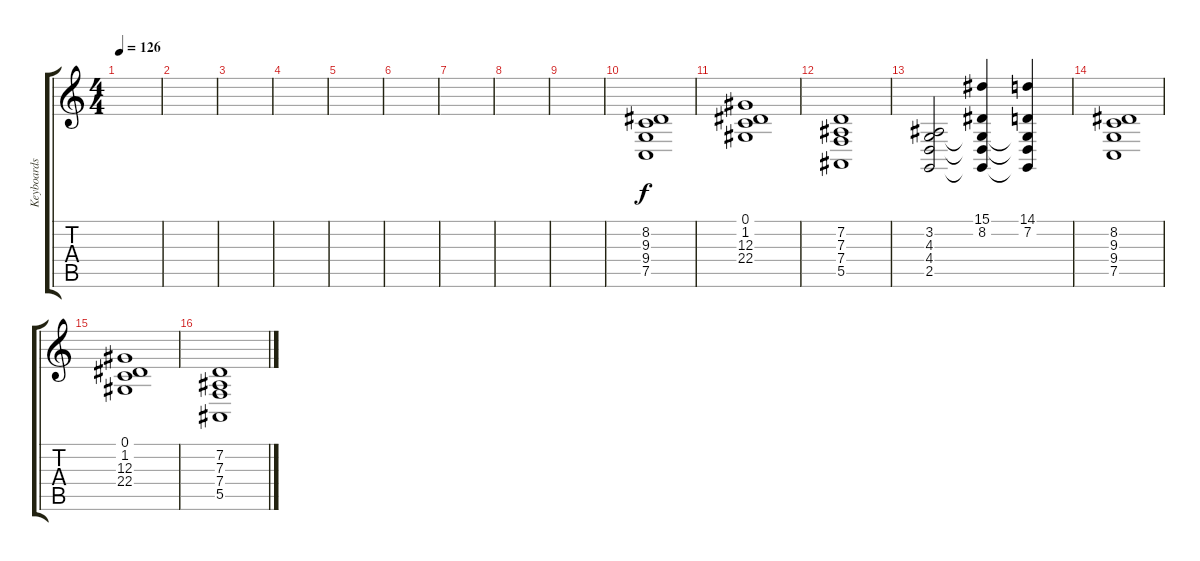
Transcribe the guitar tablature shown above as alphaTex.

\track ("Keyboards" "Keyboards") {instrument stringensemble1}
\staff {score tabs}
\tuning (C4 G3 Eb3 Bb2 F2 C2) {hide}
\ts (4 4)
\tempo 126
\clef g2
\ks c
|
|
|
|
|
|
|
|
|
(8.2 9.3 9.4 7.5).1{instrument synthstrings1} |
(0.1 1.2 12.3 22.4).1 |
(7.2 7.3 7.4 5.5).1 |
(3.2 4.3 4.4 2.5).2 (15.1 8.2 4.3{t} 4.4{t} 2.5{t}).4{instrument stringensemble1} (14.1 7.2 4.3{t} 4.4{t} 2.5{t}).4{instrument stringensemble1} |
(8.2 9.3 9.4 7.5).1{instrument synthstrings1} |
(0.1 1.2 12.3 22.4).1 |
(7.2 7.3 7.4 5.5).1
